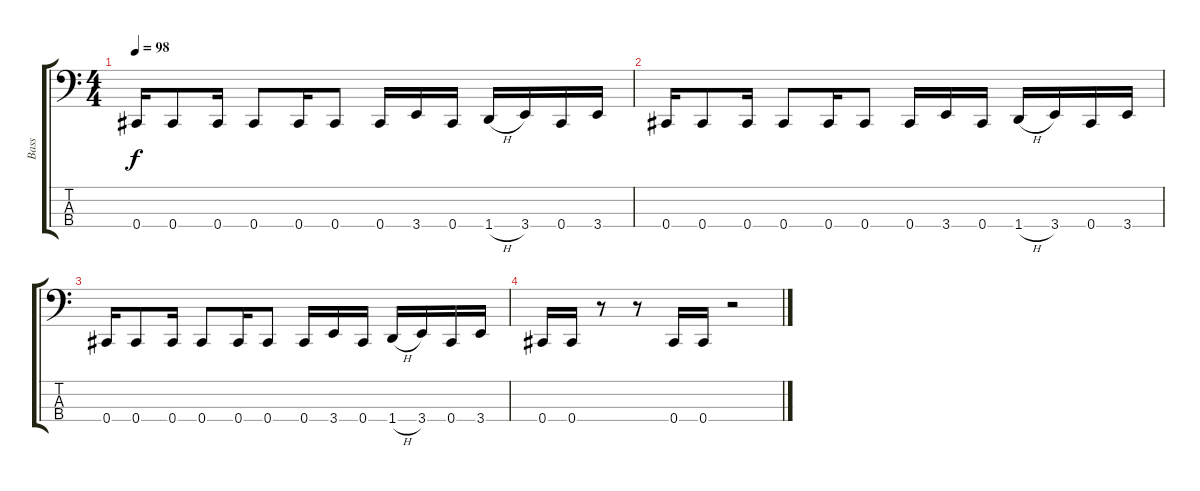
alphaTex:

\track ("Bass" "Bass") {instrument electricbasspick}
\staff {score tabs}
\tuning (Gb2 Db2 Ab1 Db1) {hide}
\ts (4 4)
\tempo 98
\clef f4
\ks c
0.4.16{dy f} 0.4.8 0.4.16 0.4.8 0.4.16 0.4.8 0.4.16 3.4.16 0.4.16 1.4{h}.16 3.4.16 0.4.16 3.4.16 |
0.4.16 0.4.8 0.4.16 0.4.8 0.4.16 0.4.8 0.4.16 3.4.16 0.4.16 1.4{h}.16 3.4.16 0.4.16 3.4.16 |
0.4.16 0.4.8 0.4.16 0.4.8 0.4.16 0.4.8 0.4.16 3.4.16 0.4.16 1.4{h}.16 3.4.16 0.4.16 3.4.16 |
0.4.16 0.4.16 r.8 r.8 0.4.16 0.4.16 r.2
